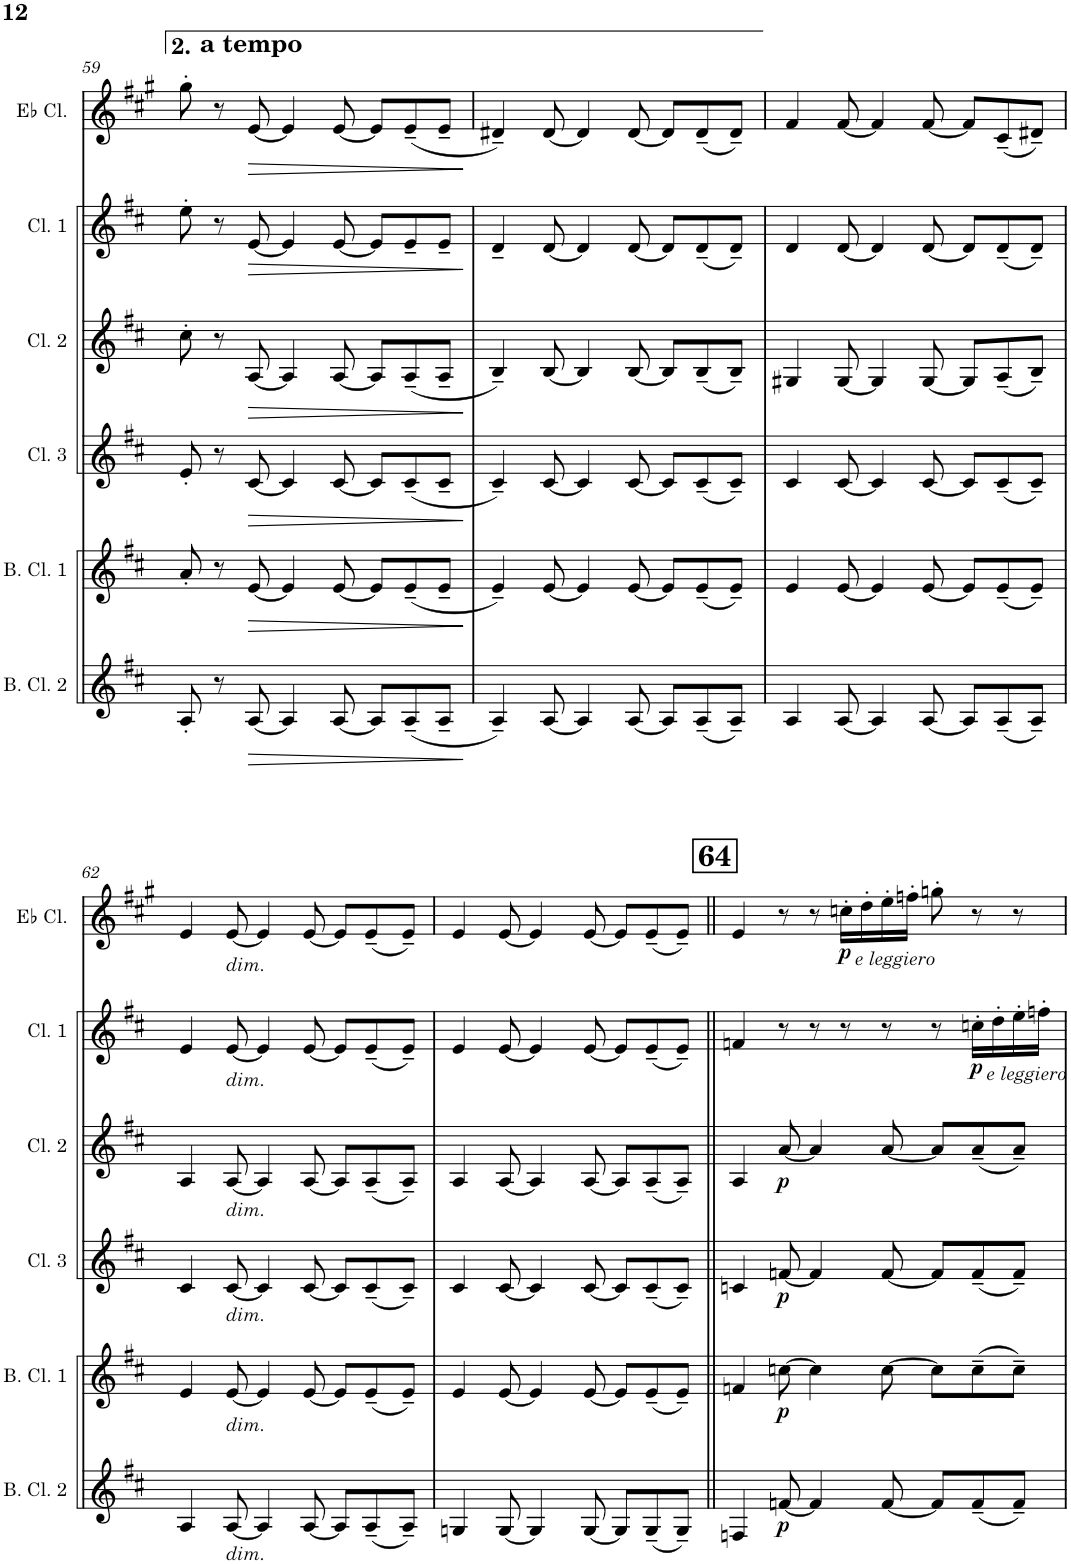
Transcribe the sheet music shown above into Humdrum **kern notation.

**kern	**dynam	**kern	**dynam	**kern	**dynam	**kern	**dynam	**kern	**dynam	**kern	**dynam
*part6	*part6	*part5	*part5	*part4	*part4	*part3	*part3	*part2	*part2	*part1	*part1
*staff6	*staff6	*staff5	*staff5	*staff4	*staff4	*staff3	*staff3	*staff2	*staff2	*staff1	*staff1
*I"Bass Clarinet 2	*	*I"Bass Clarinet 1	*	*I"Clarinet 3	*	*I"Clarinet 2	*	*I"Clarinet 1	*	*I"Clarinet in Eb	*
*I'B. Cl. 2	*	*I'B. Cl. 1	*	*I'Cl. 3	*	*I'Cl. 2	*	*I'Cl. 1	*	*	*
!!LO:PB:g=z
*clefG2	*	*clefG2	*	*clefG2	*	*clefG2	*	*clefG2	*	*clefG2	*
*Trd8c14	*	*Trd8c14	*	*Trd1c2	*	*Trd1c2	*	*Trd1c2	*	*Trd-2c-3	*
*k[f#c#]	*	*k[f#c#]	*	*k[f#c#]	*	*k[f#c#]	*	*k[f#c#]	*	*k[f#c#g#]	*
*M9/8	*	*M9/8	*	*M9/8	*	*M9/8	*	*M9/8	*	*M9/8	*
=59	=59	=59	=59	=59	=59	=59	=59	=59	=59	=59	=59
!	!	!	!	!	!	!	!	!	!	!LO:TX:a:B:t=a tempo	!
8A'/	.	8a'/	.	8e'/	.	8cc#'\	.	8ee'\	.	8gg#'\	.
8r	.	8r	.	8r	.	8r	.	8r	.	8r	.
!	!LO:HP:b	!	!LO:HP:b	!	!LO:HP:b	!	!LO:HP:b	!	!LO:HP:b	!	!LO:HP:b
[8A/	>	[8e/	>	[8c#/	>	[8A/	>	[8e/	>	[8e/	>
4A/]	.	4e/]	.	4c#/]	.	4A/]	.	4e/]	.	4e/]	.
[8A/	.	[8e/	.	[8c#/	.	[8A/	.	[8e/	.	[8e/	.
8A/L]	.	8e/L]	.	8c#/L]	.	8A/L]	.	8e/L]	.	8e/L]	.
(8A~/	.	(8e~/	.	(8c#~/	.	(8A~/	.	8e~/	.	(8e~/	.
8A~/J	.	8e~/J	.	8c#~/J	.	8A~/J	.	8e~/J	.	8e~/J	.
.	]	.	]	.	]	.	]	.	]	.	]
=60	=60	=60	=60	=60	=60	=60	=60	=60	=60	=60	=60
4A~/)	.	4e~/)	.	4c#~/)	.	4B~/)	.	4d~/	.	4d#X~/)	.
[8A/	.	[8e/	.	[8c#/	.	[8B/	.	[8d/	.	[8d#/	.
4A/]	.	4e/]	.	4c#/]	.	4B/]	.	4d/]	.	4d#/]	.
[8A/	.	[8e/	.	[8c#/	.	[8B/	.	[8d/	.	[8d#/	.
8A/L]	.	8e/L]	.	8c#/L]	.	8B/L]	.	8d/L]	.	8d#/L]	.
(8A~/	.	(8e~/	.	(8c#~/	.	(8B~/	.	(8d~/	.	(8d#~/	.
8A~/J)	.	8e~/J)	.	8c#~/J)	.	8B~/J)	.	8d~/J)	.	8d#~/J)	.
=61	=61	=61	=61	=61	=61	=61	=61	=61	=61	=61	=61
4A/	.	4e/	.	4c#/	.	4G#X/	.	4d/	.	4f#/	.
[8A/	.	[8e/	.	[8c#/	.	[8G#/	.	[8d/	.	[8f#/	.
4A/]	.	4e/]	.	4c#/]	.	4G#/]	.	4d/]	.	4f#/]	.
[8A/	.	[8e/	.	[8c#/	.	[8G#/	.	[8d/	.	[8f#/	.
8A/L]	.	8e/L]	.	8c#/L]	.	8G#/L]	.	8d/L]	.	8f#/L]	.
(8A~/	.	(8e~/	.	(8c#~/	.	(8A~/	.	(8d~/	.	(8c#~/	.
8A~/J)	.	8e~/J)	.	8c#~/J)	.	8B~/J)	.	8d~/J)	.	8d#X~/J)	.
!!LO:LB:g=z
=62	=62	=62	=62	=62	=62	=62	=62	=62	=62	=62	=62
4A/	.	4e/	.	4c#/	.	4A/	.	4e/	.	4e/	.
!	!	!	!	!	!	!	!	!	!	!LO:TX:b:i:t=dim.	!
!	!	!	!	!	!	!	!	!LO:TX:b:i:t=dim.	!	!	!
!	!	!	!	!	!	!LO:TX:b:i:t=dim.	!	!	!	!	!
!	!	!	!	!LO:TX:b:i:t=dim.	!	!	!	!	!	!	!
!	!	!LO:TX:b:i:t=dim.	!	!	!	!	!	!	!	!	!
!LO:TX:b:i:t=dim.	!	!	!	!	!	!	!	!	!	!	!
[8A/	.	[8e/	.	[8c#/	.	[8A/	.	[8e/	.	[8e/	.
4A/]	.	4e/]	.	4c#/]	.	4A/]	.	4e/]	.	4e/]	.
[8A/	.	[8e/	.	[8c#/	.	[8A/	.	[8e/	.	[8e/	.
8A/L]	.	8e/L]	.	8c#/L]	.	8A/L]	.	8e/L]	.	8e/L]	.
(8A~/	.	(8e~/	.	(8c#~/	.	(8A~/	.	(8e~/	.	(8e~/	.
8A~/J)	.	8e~/J)	.	8c#~/J)	.	8A~/J)	.	8e~/J)	.	8e~/J)	.
=63	=63	=63	=63	=63	=63	=63	=63	=63	=63	=63	=63
4Gn/	.	4e/	.	4c#/	.	4A/	.	4e/	.	4e/	.
[8G/	.	[8e/	.	[8c#/	.	[8A/	.	[8e/	.	[8e/	.
4G/]	.	4e/]	.	4c#/]	.	4A/]	.	4e/]	.	4e/]	.
[8G/	.	[8e/	.	[8c#/	.	[8A/	.	[8e/	.	[8e/	.
8G/L]	.	8e/L]	.	8c#/L]	.	8A/L]	.	8e/L]	.	8e/L]	.
(8G~/	.	(8e~/	.	(8c#~/	.	(8A~/	.	(8e~/	.	(8e~/	.
8G~/J)	.	8e~/J)	.	8c#~/J)	.	8A~/J)	.	8e~/J)	.	8e~/J)	.
!!LO:REH:place=s1:a:B:cj:fs=14:t=64
=64||	=64||	=64||	=64||	=64||	=64||	=64||	=64||	=64||	=64||	=64||	=64||
4Fn/	.	4fn/	.	4cn/	.	4A/	.	4fn/	.	4e/	.
!	!LO:DY:b	!	!LO:DY:b	!	!LO:DY:b	!	!LO:DY:b	!	!	!	!
[8fn/	p	[8ccn\	p	[8fn/	p	[8a/	p	8r	.	8r	.
4f/]	.	4cc\]	.	4f/]	.	4a/]	.	8r	.	8r	.
!	!	!	!	!	!	!	!	!	!	!LO:TX:b:i:t=e leggiero	!
!	!	!	!	!	!	!	!	!	!	!	!LO:DY:b
.	.	.	.	.	.	.	.	8r	.	16ccn'\LL	p
.	.	.	.	.	.	.	.	.	.	16dd'\	.
[8f/	.	[8cc\	.	[8f/	.	[8a/	.	8r	.	16ee'\	.
.	.	.	.	.	.	.	.	.	.	16ffn'\JJ	.
8f/L]	.	8cc\L]	.	8f/L]	.	8a/L]	.	8r	.	8ggn'\	.
!	!	!	!	!	!	!	!	!LO:TX:b:i:t=e leggiero	!	!	!
!	!	!	!	!	!	!	!	!	!LO:DY:b	!	!
(8f~/	.	(8cc~\	.	(8f~/	.	(8a~/	.	16ccn'\LL	p	8r	.
.	.	.	.	.	.	.	.	16dd'\	.	.	.
8f~/J)	.	8cc~\J)	.	8f~/J)	.	8a~/J)	.	16ee'\	.	8r	.
.	.	.	.	.	.	.	.	16ffn'\JJ	.	.	.
=	=	=	=	=	=	=	=	=	=	=	=
*-	*-	*-	*-	*-	*-	*-	*-	*-	*-	*-	*-
